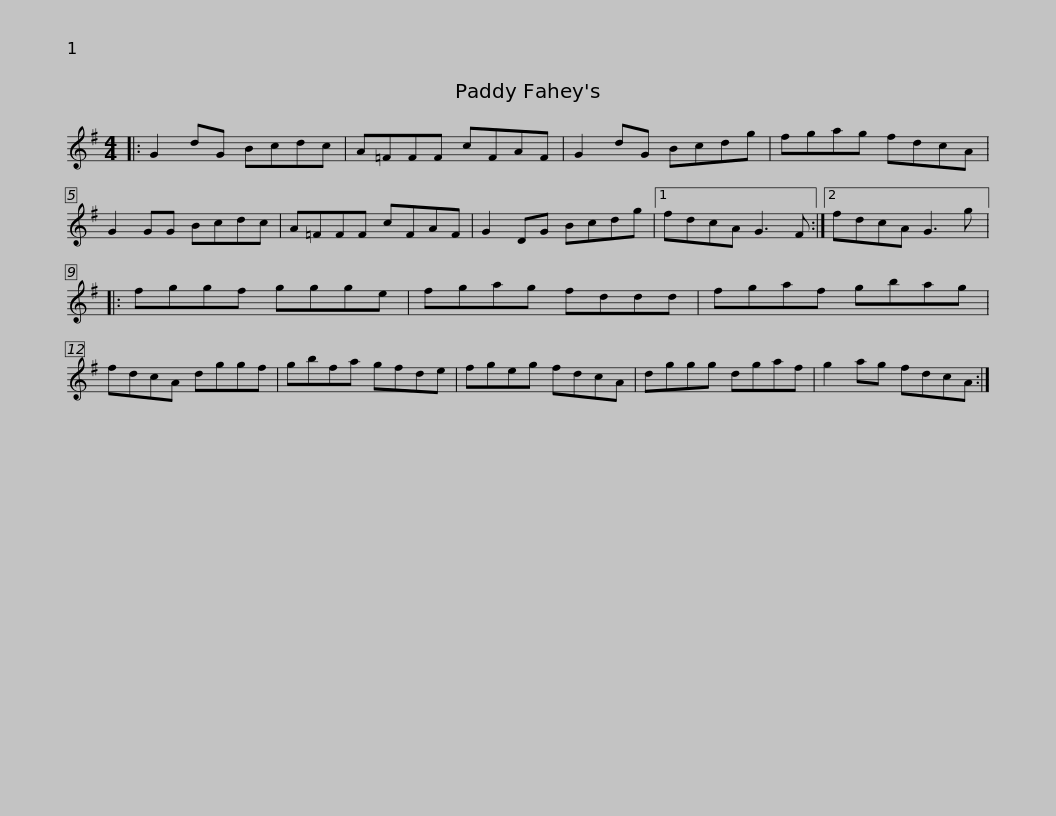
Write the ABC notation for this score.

X:1
L:1/8
M:4/4
I:linebreak $
K:G
V:1 treble
V:1
|: G2 dG Bcdc | A=FFF cFAF | G2 dG Bcdg | fgag fdcA | G2 GG Bcdc |$ %5
 A=FFF cFAF | G2 DG Bcdg |1 fdcA G3 F :|2 fdcA G3 g |: fggf ggge |$ %10
 fgag fddd | fgaf gbag | fdcA dggf | gbfa gfde | fgeg fdcA |$ %15
 dggg dgaf | g2 ag fdcA :| %17
